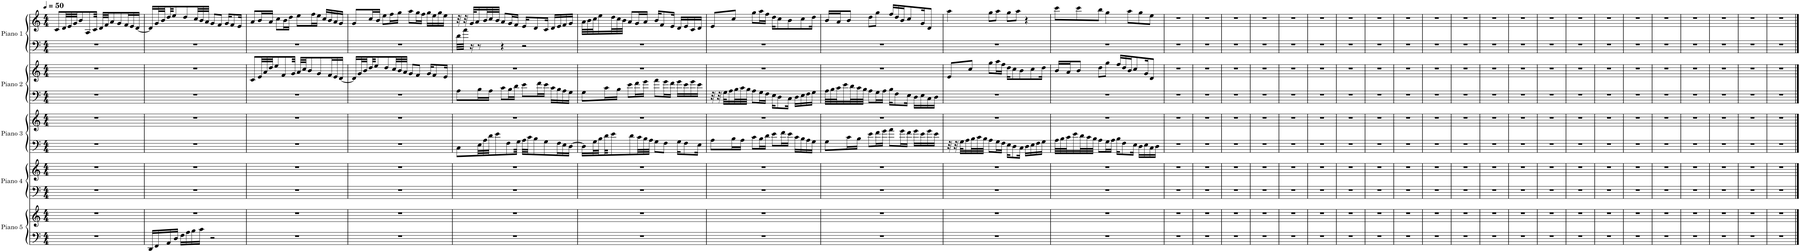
**kern	**kern	**kern	**kern	**kern	**kern	**kern	**kern	**kern	**kern
*part5	*part5	*part4	*part4	*part3	*part3	*part2	*part2	*part1	*part1
*staff10	*staff9	*staff8	*staff7	*staff6	*staff5	*staff4	*staff3	*staff2	*staff1
*I"Piano 5	*	*I"Piano 4	*	*I"Piano 3	*	*I"Piano 2	*	*I"Piano 1	*
*I'Pno. 5	*	*I'Pno. 4	*	*I'Pno. 3	*	*I'Pno. 2	*	*I'Pno. 1	*
*clefF4	*clefG2	*clefF4	*clefG2	*clefF4	*clefG2	*clefF4	*clefG2	*clefF4	*clefG2
*k[]	*k[]	*k[]	*k[]	*k[]	*k[]	*k[]	*k[]	*k[]	*k[]
*M4/4	*M4/4	*M4/4	*M4/4	*M4/4	*M4/4	*M4/4	*M4/4	*M4/4	*M4/4
*MM50	*MM50	*MM50	*MM50	*MM50	*MM50	*MM50	*MM50	*MM50	*MM50
=1	=1	=1	=1	=1	=1	=1	=1	=1	=1
1r	1r	1r	1r	1r	1r	1r	1r	1r	8c/L
.	.	.	.	.	.	.	.	.	32d/LL
.	.	.	.	.	.	.	.	.	32e/
.	.	.	.	.	.	.	.	.	32g/JJ
.	.	.	.	.	.	.	.	.	8b/
.	.	.	.	.	.	.	.	.	8A/
.	.	.	.	.	.	.	.	.	32c/Jkk
.	.	.	.	.	.	.	.	.	32d/LLL
.	.	.	.	.	.	.	.	.	32f/JJ
.	.	.	.	.	.	.	.	.	8a/
.	.	.	.	.	.	.	.	.	8g/
.	.	.	.	.	.	.	.	.	16f/L
.	.	.	.	.	.	.	.	.	16e/
.	.	.	.	.	.	.	.	.	[16d/JJ
=2	=2	=2	=2	=2	=2	=2	=2	=2	=2
16DD/LL	1r	1r	1r	1r	1r	1r	1r	1r	16d/LL]
16FF/	.	.	.	.	.	.	.	.	32g/L
.	.	.	.	.	.	.	.	.	32b/
16AA/	.	.	.	.	.	.	.	.	32dd/JJ
.	.	.	.	.	.	.	.	.	8ee/
16D/JJ	.	.	.	.	.	.	.	.	.
16F\LL	.	.	.	.	.	.	.	.	.
.	.	.	.	.	.	.	.	.	8dd/
16A\	.	.	.	.	.	.	.	.	.
16B\	.	.	.	.	.	.	.	.	.
.	.	.	.	.	.	.	.	.	32cc/LL
16c\JJ	.	.	.	.	.	.	.	.	32b/
.	.	.	.	.	.	.	.	.	32a/JJJ
2r	.	.	.	.	.	.	.	.	8g/L
.	.	.	.	.	.	.	.	.	8f/J
.	.	.	.	.	.	.	.	.	16g/KL
.	.	.	.	.	.	.	.	.	8f/
.	.	.	.	.	.	.	.	.	16e/Jk
=3	=3	=3	=3	=3	=3	=3	=3	=3	=3
1r	1r	1r	1r	1r	1r	1r	8c/L	1r	8a/L
.	.	.	.	.	.	.	32e/LL	.	16b/L
.	.	.	.	.	.	.	32a/	.	.
.	.	.	.	.	.	.	32dd/JJ	.	16a/JJ
.	.	.	.	.	.	.	8ee/	.	.
.	.	.	.	.	.	.	.	.	8cc\L
.	.	.	.	.	.	.	8f/	.	.
.	.	.	.	.	.	.	.	.	16b\L
.	.	.	.	.	.	.	.	.	16dd\JJ
.	.	.	.	.	.	.	32g/Jkk	.	.
.	.	.	.	.	.	.	32a/LLL	.	8ee\L
.	.	.	.	.	.	.	32cc/JJ	.	.
.	.	.	.	.	.	.	8b/	.	.
.	.	.	.	.	.	.	.	.	16ff\L
.	.	.	.	.	.	.	8g/	.	16ee\JJ
.	.	.	.	.	.	.	.	.	16cc/LL
.	.	.	.	.	.	.	16f/L	.	16b/
.	.	.	.	.	.	.	16e/	.	16a/
.	.	.	.	.	.	.	[16d/JJ	.	16g/JJ
=4	=4	=4	=4	=4	=4	=4	=4	=4	=4
1r	1r	1r	1r	1r	1r	1r	16d/LL]	1r	8g/L
.	.	.	.	.	.	.	32g/L	.	.
.	.	.	.	.	.	.	32b/	.	.
.	.	.	.	.	.	.	32dd/JJ	.	16cc/L
.	.	.	.	.	.	.	8ee/	.	.
.	.	.	.	.	.	.	.	.	16b/JJ
.	.	.	.	.	.	.	.	.	8ee\L
.	.	.	.	.	.	.	8dd/	.	.
.	.	.	.	.	.	.	.	.	16ff\L
.	.	.	.	.	.	.	32cc/LL	.	.
.	.	.	.	.	.	.	32b/	.	16gg\JJ
.	.	.	.	.	.	.	32a/JJJ	.	.
.	.	.	.	.	.	.	8g/L	.	8aa\L
.	.	.	.	.	.	.	8f/J	.	16gg\L
.	.	.	.	.	.	.	.	.	16ff\JJ
.	.	.	.	.	.	.	16g/KL	.	16gg\LL
.	.	.	.	.	.	.	8f/	.	16ee\
.	.	.	.	.	.	.	.	.	16gg\
.	.	.	.	.	.	.	16e/Jk	.	16ee\JJ
=5	=5	=5	=5	=5	=5	=5	=5	=5	=5
1r	1r	1r	1r	8C\L	1r	8A\L	1r	32d\LLL	32r
.	.	.	.	.	.	.	.	32a\JJJ	32r
.	.	.	.	.	.	.	.	16r	32g/KLL
.	.	.	.	.	.	.	.	.	16a/
.	.	.	.	32E\LL	.	16B\L	.	8r	.
.	.	.	.	32A\	.	.	.	.	32b/L
.	.	.	.	32d\JJ	.	16A\JJ	.	.	32cc/
.	.	.	.	8e\	.	.	.	.	32b/JJJ
.	.	.	.	.	.	8c\L	.	4r	8a/L
.	.	.	.	8F\	.	.	.	.	.
.	.	.	.	.	.	16B\L	.	.	16g/L
.	.	.	.	.	.	16d\JJ	.	.	16f/JJ
.	.	.	.	32G\Jkk	.	.	.	.	.
.	.	.	.	32A\LLL	.	8e\L	.	2r	16e/KL
.	.	.	.	32c\JJ	.	.	.	.	.
.	.	.	.	8B\	.	.	.	.	8d/
.	.	.	.	.	.	16f\L	.	.	.
.	.	.	.	8G\	.	16e\JJ	.	.	16c/Jk
.	.	.	.	.	.	16c\LL	.	.	16d/LL
.	.	.	.	16F\L	.	16B\	.	.	16e/
.	.	.	.	16E\	.	16A\	.	.	16f/
.	.	.	.	[16D\JJ	.	16G\JJ	.	.	16g/JJ
=6	=6	=6	=6	=6	=6	=6	=6	=6	=6
1r	1r	1r	1r	16D\LL]	1r	8G\L	1r	1r	32a\LLL
.	.	.	.	.	.	.	.	.	32b\
.	.	.	.	32G\L	.	.	.	.	32cc\J
.	.	.	.	32B\	.	.	.	.	16ee\
.	.	.	.	32d\JJ	.	16c\L	.	.	.
.	.	.	.	8e\	.	.	.	.	32dd\L
.	.	.	.	.	.	16B\JJ	.	.	32cc\
.	.	.	.	.	.	.	.	.	32b\JJJ
.	.	.	.	.	.	8e\L	.	.	8a/L
.	.	.	.	8d\	.	.	.	.	.
.	.	.	.	.	.	16f\L	.	.	16g/L
.	.	.	.	32c\LL	.	.	.	.	.
.	.	.	.	32B\	.	16g\JJ	.	.	16a/JJ
.	.	.	.	32A\JJJ	.	.	.	.	.
.	.	.	.	8G\L	.	8a\L	.	.	16b/KL
.	.	.	.	.	.	.	.	.	8f/
.	.	.	.	8F\J	.	16g\L	.	.	.
.	.	.	.	.	.	16f\JJ	.	.	16e/Jk
.	.	.	.	16G\KL	.	16g\LL	.	.	16d/LL
.	.	.	.	8F\	.	16e\	.	.	16e/
.	.	.	.	.	.	16g\	.	.	16c/
.	.	.	.	16E\Jk	.	16e\JJ	.	.	16d/JJ
=7	=7	=7	=7	=7	=7	=7	=7	=7	=7
1r	1r	1r	1r	8A\L	1r	32r	1r	1r	8e/L
.	.	.	.	.	.	32r	.	.	.
.	.	.	.	.	.	32G\KLL	.	.	.
.	.	.	.	.	.	16A\	.	.	.
.	.	.	.	16B\L	.	.	.	.	8cc/J
.	.	.	.	.	.	32B\L	.	.	.
.	.	.	.	16A\JJ	.	32c\	.	.	.
.	.	.	.	.	.	32B\JJJ	.	.	.
.	.	.	.	8c\L	.	8A\L	.	.	8gg\L
.	.	.	.	16B\L	.	16G\L	.	.	16aa\L
.	.	.	.	16d\JJ	.	16F\JJ	.	.	16ff\JJ
.	.	.	.	8e\L	.	16E\KL	.	.	16dd\KL
.	.	.	.	.	.	8D\	.	.	8cc\
.	.	.	.	16f\L	.	.	.	.	.
.	.	.	.	16e\JJ	.	16C\Jk	.	.	8b\
.	.	.	.	16c\LL	.	16D\LL	.	.	.
.	.	.	.	16B\	.	16E\	.	.	8cc\
.	.	.	.	16A\	.	16F\	.	.	.
.	.	.	.	16G\JJ	.	16G\JJ	.	.	16dd\Jk
=8	=8	=8	=8	=8	=8	=8	=8	=8	=8
1r	1r	1r	1r	8G\L	1r	32A\LLL	1r	1r	16b/LL
.	.	.	.	.	.	32B\	.	.	.
.	.	.	.	.	.	32c\J	.	.	16a/J
.	.	.	.	.	.	16e\	.	.	.
.	.	.	.	16c\L	.	.	.	.	8b/J
.	.	.	.	.	.	32d\L	.	.	.
.	.	.	.	16B\JJ	.	32c\	.	.	.
.	.	.	.	.	.	32B\JJJ	.	.	.
.	.	.	.	8e\L	.	8A\L	.	.	8dd\L
.	.	.	.	16f\L	.	16G\L	.	.	8gg\J
.	.	.	.	16g\JJ	.	16A\JJ	.	.	.
.	.	.	.	8a\L	.	16B\KL	.	.	16ff/LL
.	.	.	.	.	.	8F\	.	.	16dd/
.	.	.	.	16g\L	.	.	.	.	16b/J
.	.	.	.	16f\JJ	.	16E\Jk	.	.	8cc/
.	.	.	.	16g\LL	.	16D\LL	.	.	.
.	.	.	.	16e\	.	16E\	.	.	16g/K
.	.	.	.	16g\	.	16C\	.	.	8d/J
.	.	.	.	16e\JJ	.	16D\JJ	.	.	.
=9	=9	=9	=9	=9	=9	=9	=9	=9	=9
1r	1r	1r	1r	32r	1r	1r	8e/L	1r	4aa\
.	.	.	.	32r	.	.	.	.	.
.	.	.	.	32G\KLL	.	.	.	.	.
.	.	.	.	16A\	.	.	.	.	.
.	.	.	.	.	.	.	8cc/J	.	.
.	.	.	.	32B\L	.	.	.	.	.
.	.	.	.	32c\	.	.	.	.	.
.	.	.	.	32B\JJJ	.	.	.	.	.
.	.	.	.	8A\L	.	.	8gg\L	.	8gg\L
.	.	.	.	16G\L	.	.	16aa\L	.	8aa\J
.	.	.	.	16F\JJ	.	.	16ff\JJ	.	.
.	.	.	.	16E\KL	.	.	16dd\KL	.	8gg\L
.	.	.	.	8D\	.	.	8cc\	.	.
.	.	.	.	.	.	.	.	.	8aa\J
.	.	.	.	16C\Jk	.	.	8b\	.	.
.	.	.	.	16D\LL	.	.	.	.	4r
.	.	.	.	16E\	.	.	8cc\	.	.
.	.	.	.	16F\	.	.	.	.	.
.	.	.	.	16G\JJ	.	.	16dd\Jk	.	.
=10	=10	=10	=10	=10	=10	=10	=10	=10	=10
1r	1r	1r	1r	32A\LLL	1r	1r	16b/LL	1r	8ccc\L
.	.	.	.	32B\	.	.	.	.	.
.	.	.	.	32c\J	.	.	16a/J	.	.
.	.	.	.	16e\	.	.	.	.	.
.	.	.	.	.	.	.	8b/J	.	8ccc\
.	.	.	.	32d\L	.	.	.	.	.
.	.	.	.	32c\	.	.	.	.	.
.	.	.	.	32B\JJJ	.	.	.	.	.
.	.	.	.	8A\L	.	.	8dd\L	.	8bb\J
.	.	.	.	16G\L	.	.	8gg\J	.	4gg\
.	.	.	.	16A\JJ	.	.	.	.	.
.	.	.	.	16B\KL	.	.	16ff/LL	.	.
.	.	.	.	8F\	.	.	16dd/	.	.
.	.	.	.	.	.	.	16b/J	.	8aa\L
.	.	.	.	16E\Jk	.	.	8cc/	.	.
.	.	.	.	16D\LL	.	.	.	.	8gg\
.	.	.	.	16E\	.	.	16g/K	.	.
.	.	.	.	16C\	.	.	8d/J	.	8ee\J
.	.	.	.	16D\JJ	.	.	.	.	.
=11	=11	=11	=11	=11	=11	=11	=11	=11	=11
1r	1r	1r	1r	1r	1r	1r	1r	1r	1r
=12	=12	=12	=12	=12	=12	=12	=12	=12	=12
1r	1r	1r	1r	1r	1r	1r	1r	1r	1r
=13	=13	=13	=13	=13	=13	=13	=13	=13	=13
1r	1r	1r	1r	1r	1r	1r	1r	1r	1r
=14	=14	=14	=14	=14	=14	=14	=14	=14	=14
1r	1r	1r	1r	1r	1r	1r	1r	1r	1r
=15	=15	=15	=15	=15	=15	=15	=15	=15	=15
1r	1r	1r	1r	1r	1r	1r	1r	1r	1r
=16	=16	=16	=16	=16	=16	=16	=16	=16	=16
1r	1r	1r	1r	1r	1r	1r	1r	1r	1r
=17	=17	=17	=17	=17	=17	=17	=17	=17	=17
1r	1r	1r	1r	1r	1r	1r	1r	1r	1r
=18	=18	=18	=18	=18	=18	=18	=18	=18	=18
1r	1r	1r	1r	1r	1r	1r	1r	1r	1r
=19	=19	=19	=19	=19	=19	=19	=19	=19	=19
1r	1r	1r	1r	1r	1r	1r	1r	1r	1r
=20	=20	=20	=20	=20	=20	=20	=20	=20	=20
1r	1r	1r	1r	1r	1r	1r	1r	1r	1r
=21	=21	=21	=21	=21	=21	=21	=21	=21	=21
1r	1r	1r	1r	1r	1r	1r	1r	1r	1r
=22	=22	=22	=22	=22	=22	=22	=22	=22	=22
1r	1r	1r	1r	1r	1r	1r	1r	1r	1r
=23	=23	=23	=23	=23	=23	=23	=23	=23	=23
1r	1r	1r	1r	1r	1r	1r	1r	1r	1r
=24	=24	=24	=24	=24	=24	=24	=24	=24	=24
1r	1r	1r	1r	1r	1r	1r	1r	1r	1r
=25	=25	=25	=25	=25	=25	=25	=25	=25	=25
1r	1r	1r	1r	1r	1r	1r	1r	1r	1r
=26	=26	=26	=26	=26	=26	=26	=26	=26	=26
1r	1r	1r	1r	1r	1r	1r	1r	1r	1r
=27	=27	=27	=27	=27	=27	=27	=27	=27	=27
1r	1r	1r	1r	1r	1r	1r	1r	1r	1r
=28	=28	=28	=28	=28	=28	=28	=28	=28	=28
1r	1r	1r	1r	1r	1r	1r	1r	1r	1r
=29	=29	=29	=29	=29	=29	=29	=29	=29	=29
1r	1r	1r	1r	1r	1r	1r	1r	1r	1r
=30	=30	=30	=30	=30	=30	=30	=30	=30	=30
1r	1r	1r	1r	1r	1r	1r	1r	1r	1r
=31	=31	=31	=31	=31	=31	=31	=31	=31	=31
1r	1r	1r	1r	1r	1r	1r	1r	1r	1r
=32	=32	=32	=32	=32	=32	=32	=32	=32	=32
1r	1r	1r	1r	1r	1r	1r	1r	1r	1r
==	==	==	==	==	==	==	==	==	==
*-	*-	*-	*-	*-	*-	*-	*-	*-	*-
